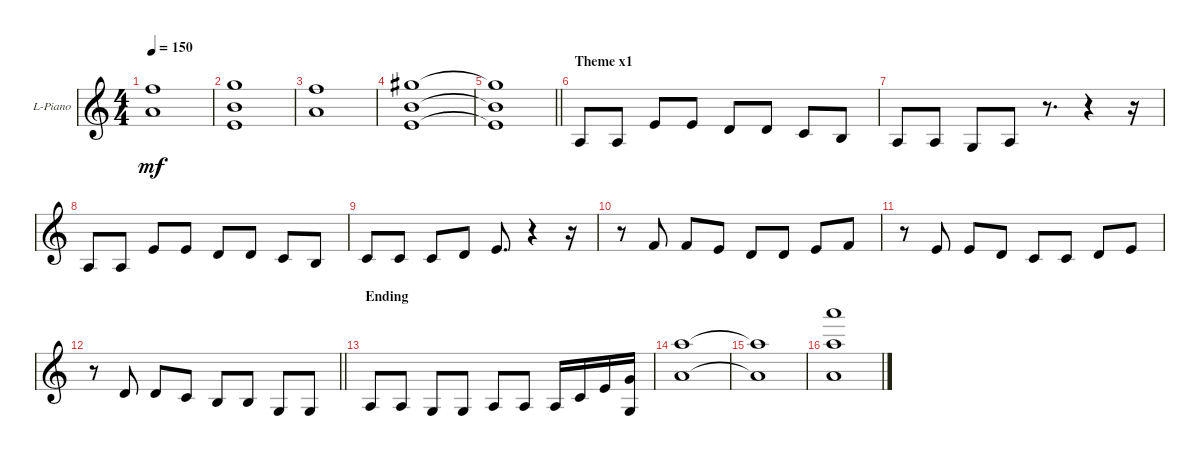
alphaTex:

\bracketExtendMode groupsimilarinstruments
\firstSystemTrackNameOrientation horizontal
\otherSystemsTrackNameOrientation horizontal
\track ("Left Piano" "L-Piano") {instrument violin}
\staff {score}
\tuning (E5 A4 D4 G3)
\ts (4 4)
\scale
0.369046
\tempo 150
\accidentals auto
\clef g2
\ottava regular
\simile none
\ks c
(0.2 1.1).1{dy mf} |
\scale
0.28024 (2.2 3.1 2.3).1 |
\scale
0.351019 (0.2 1.1).1 |
(2.2 4.1 2.3).1 |
\barLineRight lightlight
(2.2{t} 4.1{t} 2.3{t}).1 |
\section ("" "Theme x1")
2.4.8 2.4.8 2.3.8 2.3.8 0.3.8 0.3.8 5.4.8 4.4.8 |
2.4.8 2.4.8 0.4.8 2.4.8 r.8{d} r.4 r.16 |
2.4.8 2.4.8 2.3.8 2.3.8 0.3.8 0.3.8 5.4.8 4.4.8 |
5.4.8 5.4.8 5.4.8 0.3.8 2.3.8{d} r.4 r.16 |
r.8 3.3.8 3.3.8 2.3.8 0.3.8 0.3.8 2.3.8 3.3.8 |
r.8 2.3.8 2.3.8 0.3.8 5.4.8 5.4.8 0.3.8 2.3.8 |
\barLineRight lightlight
r.8 0.3.8 0.3.8 5.4.8 4.4.8 4.4.8 0.4.8 0.4.8 |
\section ("" "Ending")
2.4.8 2.4.8 0.4.8 0.4.8 2.4.8 2.4.8 2.4.16 5.4.16 2.3.16 (0.4 5.3).16 |
(0.2 5.1).1 |
(0.2{t} 5.1{t}).1 |
(17.1 0.2 19.3).1
